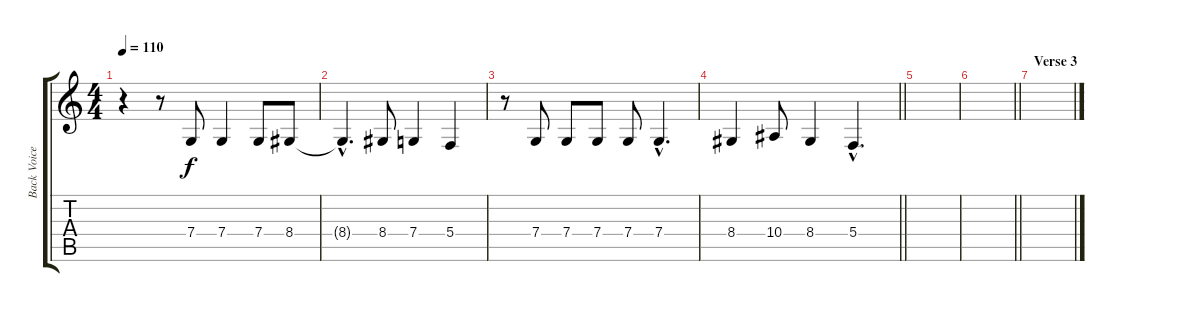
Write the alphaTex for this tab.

\track ("Back Voices" "Back Voice") {instrument choiraahs}
\staff {score tabs}
\tuning (D4 A3 F3 C3 G2 C2) {hide}
\ts (4 4)
\tempo 110
\clef g2
\ks c
r.4{dy f} r.8 7.4.8 7.4.4 7.4.8 8.4.8 |
8.4{hac t}.4{d} 8.4.8 7.4.4 5.4.4 |
r.8 7.4.8 7.4.8 7.4.8 7.4.8 7.4{hac}.4{d} |
\barLineRight lightlight
8.4.4 10.4.8 8.4.4 5.4{hac}.4{d} |
|
\barLineRight lightlight
|
\section ("" "Verse 3")
